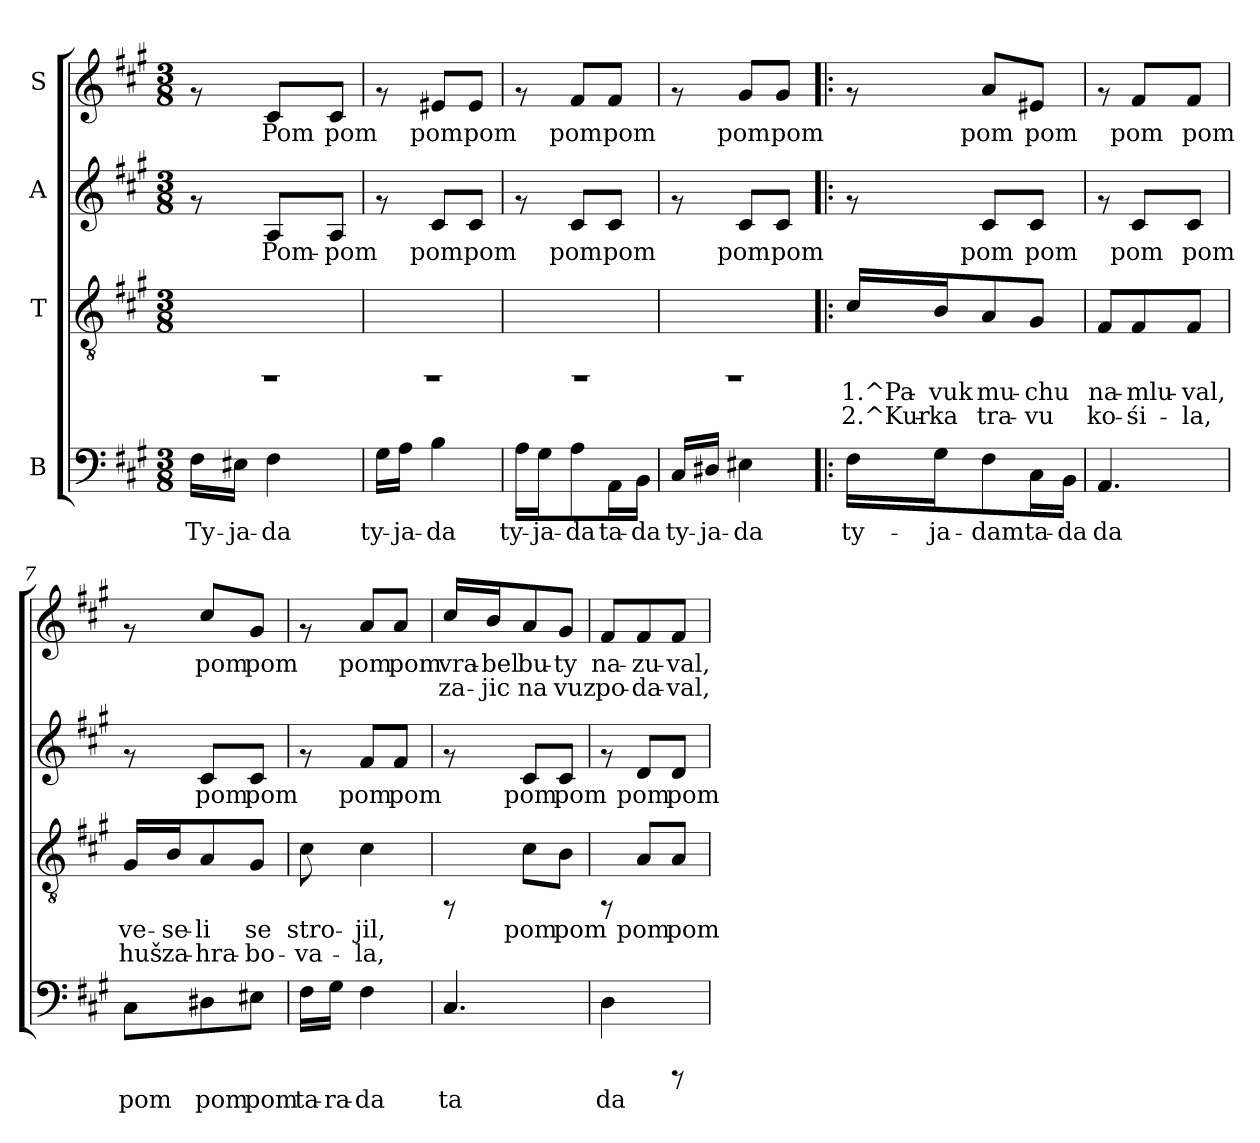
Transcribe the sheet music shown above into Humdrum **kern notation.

**kern	**text	**kern	**text	**text	**kern	**text	**kern	**text	**text
*part4	*part4	*part3	*part3	*part3	*part2	*part2	*part1	*part1	*part1
*staff4	*staff4	*staff3	*staff3	*staff3	*staff2	*staff2	*staff1	*staff1	*staff1
*I"B	*	*I"T	*	*	*I"A	*	*I"S	*	*
!!LO:PB:g=z
*stria5	*	*stria5	*	*	*stria5	*	*stria5	*	*
*clefF4	*	*clefGv2	*	*	*clefG2	*	*clefG2	*	*
*k[f#c#g#]	*	*k[f#c#g#]	*	*	*k[f#c#g#]	*	*k[f#c#g#]	*	*
*A:	*	*A:	*	*	*A:	*	*A:	*	*
*M3/8	*	*M3/8	*	*	*M3/8	*	*M3/8	*	*
=1	=1	=1	=1	=1	=1	=1	=1	=1	=1
!	!LO:LY:b:cj	!	!	!	!	!	!	!	!
16F#\LL	Ty-	4.rEE	.	.	8rf	.	8rf	.	.
!	!LO:LY:b:cj	!	!	!	!	!	!	!	!
16E#X\JJ	-ja-	.	.	.	.	.	.	.	.
!	!LO:LY:b:cj	!	!	!	!	!LO:LY:b:cj	!	!LO:LY:b:cj	!
4F#\	-da	.	.	.	8A/L	Pom-	8c#/L	Pom	.
!	!	!	!	!	!	!LO:LY:b:cj	!	!LO:LY:b:cj	!
.	.	.	.	.	8A/J	-pom	8c#/J	pom	.
=2	=2	=2	=2	=2	=2	=2	=2	=2	=2
!	!LO:LY:b:cj	!	!	!	!	!	!	!	!
16G#\LL	ty-	4.rEE	.	.	8rf	.	8rf	.	.
!	!LO:LY:b:cj	!	!	!	!	!	!	!	!
16A\JJ	-ja-	.	.	.	.	.	.	.	.
!	!LO:LY:b:cj	!	!	!	!	!LO:LY:b:cj	!	!LO:LY:b:cj	!
4B\	-da	.	.	.	8c#/L	pom	8e#X/L	pom	.
!	!	!	!	!	!	!LO:LY:b:cj	!	!LO:LY:b:cj	!
.	.	.	.	.	8c#/J	pom	8e#/J	pom	.
=3	=3	=3	=3	=3	=3	=3	=3	=3	=3
!	!LO:LY:b:cj	!	!	!	!	!	!	!	!
16A\LL	ty-	4.rEE	.	.	8rf	.	8rf	.	.
!	!LO:LY:b:cj	!	!	!	!	!	!	!	!
16G#\J	-ja-	.	.	.	.	.	.	.	.
!	!LO:LY:b:cj	!	!	!	!	!LO:LY:b:cj	!	!LO:LY:b:cj	!
8A\	-da	.	.	.	8c#/L	pom	8f#/L	pom	.
!	!LO:LY:b:cj	!	!	!	!	!LO:LY:b:cj	!	!LO:LY:b:cj	!
16AA\L	ta-	.	.	.	8c#/J	pom	8f#/J	pom	.
!	!LO:LY:b:cj	!	!	!	!	!	!	!	!
16BB\JJ	-da	.	.	.	.	.	.	.	.
=4	=4	=4	=4	=4	=4	=4	=4	=4	=4
!	!LO:LY:b:cj	!	!	!	!	!	!	!	!
16C#/LL	ty-	4.rEE	.	.	8rf	.	8rf	.	.
!	!LO:LY:b:cj	!	!	!	!	!	!	!	!
16D#X/JJ	-ja-	.	.	.	.	.	.	.	.
!	!LO:LY:b:cj	!	!	!	!	!LO:LY:b:cj	!	!LO:LY:b:cj	!
4E#X\	-da	.	.	.	8c#/L	pom	8g#/L	pom	.
!	!	!	!	!	!	!LO:LY:b:cj	!	!LO:LY:b:cj	!
.	.	.	.	.	8c#/J	pom	8g#/J	pom	.
=5!|:	=5!|:	=5!|:	=5!|:	=5!|:	=5!|:	=5!|:	=5!|:	=5!|:	=5!|:
!	!LO:LY:b:cj	!	!LO:LY:b:rj	!LO:LY:b:rj	!	!	!	!	!
16F#\LL	ty-	16c#/LL	1.^Pa-	-2.^Kur-	8rf	.	8rf	.	.
!	!LO:LY:b:cj	!	!LO:LY:b:rj	!LO:LY:b:rj	!	!	!	!	!
16G#\J	-ja-	16B/J	-vuk	ka	.	.	.	.	.
!	!LO:LY:b:cj	!	!LO:LY:b:rj	!LO:LY:b:rj	!	!LO:LY:b:cj	!	!LO:LY:b:cj	!
8F#\	-dam	8A/	mu-	-tra-	8c#/L	pom	8a/L	pom	.
!	!LO:LY:b:cj	!	!LO:LY:b:rj	!LO:LY:b:rj	!	!LO:LY:b:cj	!	!LO:LY:b:cj	!
16C#\L	ta-	8G#/J	-chu	vu	8c#/J	pom	8e#X/J	pom	.
!	!LO:LY:b:cj	!	!	!	!	!	!	!	!
16BB\JJ	-da	.	.	.	.	.	.	.	.
!!LO:LB:g=z
=6	=6	=6	=6	=6	=6	=6	=6	=6	=6
!	!LO:LY:b:cj	!	!LO:LY:b:rj	!LO:LY:b:rj	!	!	!	!	!
4.AA/	da	8F#/L	na-	-ko-	8rf	.	8rf	.	.
!	!	!	!LO:LY:b:rj	!LO:LY:b:rj	!	!LO:LY:b:cj	!	!LO:LY:b:cj	!
.	.	8F#/	-mlu-	-śi-	8c#/L	pom	8f#/L	pom	.
!	!	!	!LO:LY:b:rj	!LO:LY:b:rj	!	!LO:LY:b:cj	!	!LO:LY:b:cj	!
.	.	8F#/J	-val,	la,	8c#/J	pom	8f#/J	pom	.
=7	=7	=7	=7	=7	=7	=7	=7	=7	=7
!	!LO:LY:b:cj	!	!LO:LY:b:rj	!LO:LY:b:rj	!	!	!	!	!
8C#\L	pom	16G#/LL	ve-	-huš	8rf	.	8rf	.	.
!	!	!	!LO:LY:b:rj	!LO:LY:b:rj	!	!	!	!	!
.	.	16B/J	se-	-za-	.	.	.	.	.
!	!LO:LY:b:cj	!	!LO:LY:b:rj	!LO:LY:b:rj	!	!LO:LY:b:cj	!	!LO:LY:b:cj	!
8D#X\	pom	8A/	-li	hra-	8c#/L	pom	8cc#/L	pom	.
!	!LO:LY:b:cj	!	!LO:LY:b:rj	!LO:LY:b:rj	!	!LO:LY:b:cj	!	!LO:LY:b:cj	!
8E#X\J	pom	8G#/J	-se	bo-	8c#/J	pom	8g#/J	pom	.
=8	=8	=8	=8	=8	=8	=8	=8	=8	=8
!	!LO:LY:b:cj	!	!LO:LY:b:rj	!LO:LY:b:rj	!	!	!	!	!
16F#\LL	ta-	8c#\	-stro-	-va-	8rf	.	8rf	.	.
!	!LO:LY:b:cj	!	!	!	!	!	!	!	!
16G#\JJ	-ra-	.	.	.	.	.	.	.	.
!	!LO:LY:b:cj	!	!LO:LY:b:rj	!LO:LY:b:rj	!	!LO:LY:b:cj	!	!LO:LY:b:cj	!
4F#\	-da	4c#\	-jil,	la,	8f#/L	pom	8a/L	pom	.
!	!	!	!	!	!	!LO:LY:b:cj	!	!LO:LY:b:cj	!
.	.	.	.	.	8f#/J	pom	8a/J	pom	.
=9	=9	=9	=9	=9	=9	=9	=9	=9	=9
!	!LO:LY:b:cj	!	!	!	!	!	!	!LO:LY:b:cj	!LO:LY:b:cj
4.C#/	ta	8rFF	.	.	8rf	.	16cc#/LL	vra-	-za-
!	!	!	!	!	!	!	!	!LO:LY:b:cj	!LO:LY:b:cj
.	.	.	.	.	.	.	16b/J	-bel	jic
!	!	!	!LO:LY:b:rj	!	!	!LO:LY:b:cj	!	!LO:LY:b:cj	!LO:LY:b:cj
.	.	8c#\L	pom	.	8c#/L	pom	8a/	bu-	-na
!	!	!	!LO:LY:b:rj	!	!	!LO:LY:b:cj	!	!LO:LY:b:cj	!LO:LY:b:cj
.	.	8B\J	pom	.	8c#/J	pom	8g#/J	ty	vuz
=10	=10	=10	=10	=10	=10	=10	=10	=10	=10
!	!LO:LY:b:cj	!	!	!	!	!	!	!LO:LY:b:cj	!LO:LY:b:cj
4D\	da	8rFF	.	.	8rf	.	8f#/L	na-	-po-
!	!	!	!LO:LY:b:rj	!	!	!LO:LY:b:cj	!	!LO:LY:b:cj	!LO:LY:b:cj
.	.	8A/L	pom	.	8d/L	pom	8f#/	-zu-	-da-
!	!	!	!LO:LY:b:rj	!	!	!LO:LY:b:cj	!	!LO:LY:b:cj	!LO:LY:b:cj
8rCCC	.	8A/J	pom	.	8d/J	pom	8f#/J	-val,	val,
=	=	=	=	=	=	=	=	=	=
*-	*-	*-	*-	*-	*-	*-	*-	*-	*-
